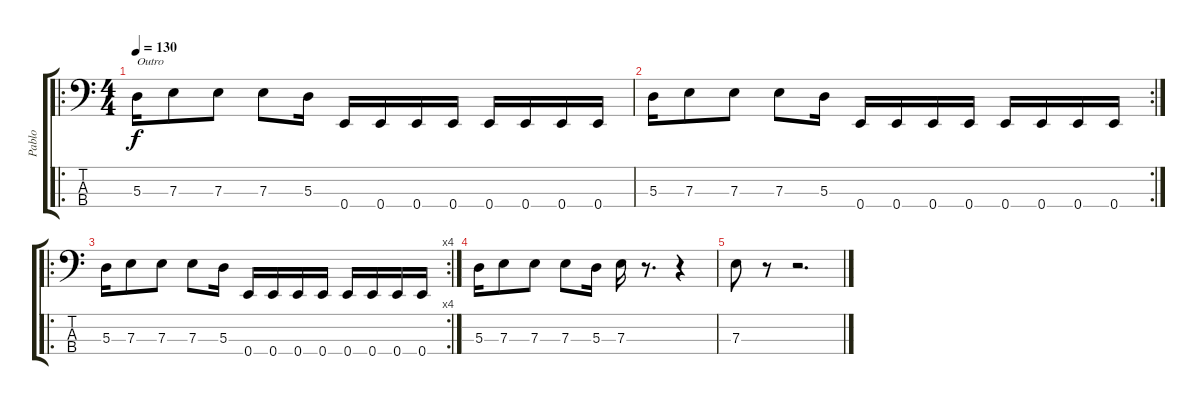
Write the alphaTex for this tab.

\track ("Pablo" "Pablo") {instrument electricbasspick}
\staff {score tabs}
\tuning (G2 D2 A1 E1) {hide}
\ro
\ts (4 4)
\tempo 130
\clef f4
\ks c
5.3.16{txt "Outro" dy f} 7.3.8 7.3.8 7.3.8 5.3.16 0.4.16 0.4.16 0.4.16 0.4.16 0.4.16 0.4.16 0.4.16 0.4.16 |
\rc 2
5.3.16 7.3.8 7.3.8 7.3.8 5.3.16 0.4.16 0.4.16 0.4.16 0.4.16 0.4.16 0.4.16 0.4.16 0.4.16 |
\ro
\rc 4
5.3.16 7.3.8 7.3.8 7.3.8 5.3.16 0.4.16 0.4.16 0.4.16 0.4.16 0.4.16 0.4.16 0.4.16 0.4.16 |
5.3.16 7.3.8 7.3.8 7.3.8 5.3.16 7.3.16 r.8{d} r.4 |
7.3.8 r.8 r.2{d}
